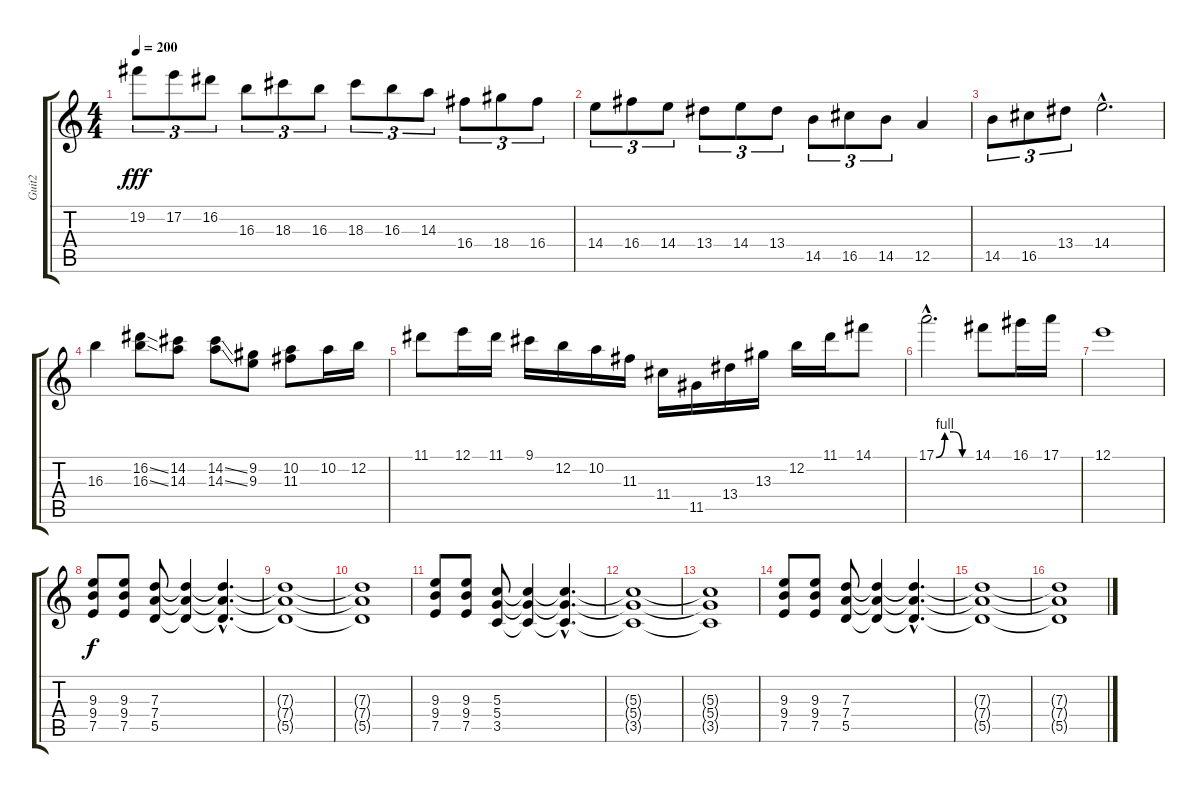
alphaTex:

\track ("Guit2" "Guit2") {instrument overdrivenguitar}
\staff {score tabs}
\tuning (E4 B3 G3 D3 A2 E2) {hide}
\ts (4 4)
\tempo 200
\clef g2
\ks c
19.2.8{tu (3 2) dy fff} 17.2.8{tu (3 2)} 16.2.8{tu (3 2)} 16.3.8{tu (3 2)} 18.3.8{tu (3 2)} 16.3.8{tu (3 2)} 18.3.8{tu (3 2)} 16.3.8{tu (3 2)} 14.3.8{tu (3 2)} 16.4.8{tu (3 2)} 18.4.8{tu (3 2)} 16.4.8{tu (3 2)} |
14.4.8{tu (3 2)} 16.4.8{tu (3 2)} 14.4.8{tu (3 2)} 13.4.8{tu (3 2)} 14.4.8{tu (3 2)} 13.4.8{tu (3 2)} 14.5.8{tu (3 2)} 16.5.8{tu (3 2)} 14.5.8{tu (3 2)} 12.5.4 |
14.5.8{tu (3 2)} 16.5.8{tu (3 2)} 13.4.8{tu (3 2)} 14.4{hac}.2{d} |
16.3.4 (16.2{ss} 16.3{ss}).8 (14.2 14.3).8 (14.2{ss} 14.3{ss}).8 (9.2 9.3).8 (10.2 11.3).8 10.2.16 12.2.16 |
11.1.8 12.1.16 11.1.16 9.1.16 12.2.16 10.2.16 11.3.16 11.4.16 11.5.16 13.4.16 13.3.16 12.2.16 11.1.16 14.1.8 |
17.1{be (custom 0 0 15 4 30 4 45 0 60 0) hac}.2{d} 14.1.8 16.1.16 17.1.16 |
12.1.1 |
(9.3 9.4 7.5).8{dy f} (9.3 9.4 7.5).8 (7.3 7.4 5.5).8 (7.3{t} 7.4{t} 5.5{t}).4 (7.3{hac t} 7.4{hac t} 5.5{hac t}).4{d} |
(7.3{t} 7.4{t} 5.5{t}).1 |
(7.3{t} 7.4{t} 5.5{t}).1 |
(9.3 9.4 7.5).8 (9.3 9.4 7.5).8 (5.3 5.4 3.5).8 (5.3{t} 5.4{t} 3.5{t}).4 (5.3{hac t} 5.4{hac t} 3.5{hac t}).4{d} |
(5.3{t} 5.4{t} 3.5{t}).1 |
(5.3{t} 5.4{t} 3.5{t}).1 |
(9.3 9.4 7.5).8 (9.3 9.4 7.5).8 (7.3 7.4 5.5).8 (7.3{t} 7.4{t} 5.5{t}).4 (7.3{hac t} 7.4{hac t} 5.5{hac t}).4{d} |
(7.3{t} 7.4{t} 5.5{t}).1 |
(7.3{t} 7.4{t} 5.5{t}).1
